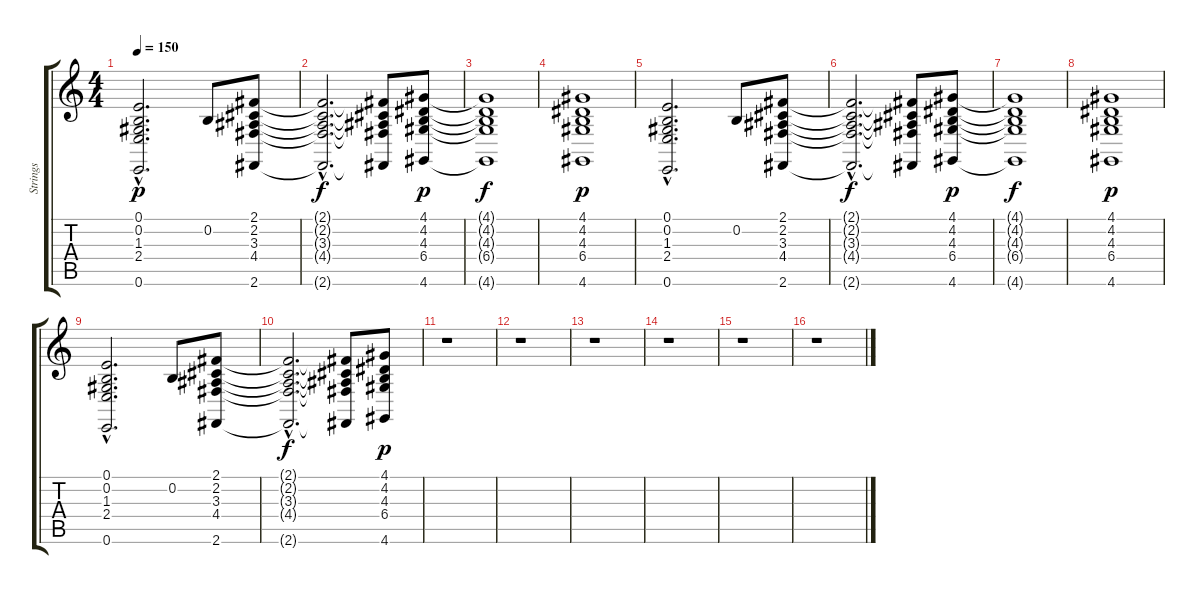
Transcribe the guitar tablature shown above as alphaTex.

\track ("Strings" "Strings") {instrument stringensemble1}
\staff {score tabs}
\tuning (E4 B3 G3 D3 A2 E2) {hide}
\ts (4 4)
\tempo 150
\clef g2
\ks c
(0.1{hac} 0.2{hac} 1.3{hac} 2.4{hac} 0.6{hac}).2{d dy p} 0.2.8 (2.1 2.2 3.3 4.4 2.6).8 |
(2.1{hac t} 2.2{hac t} 3.3{hac t} 4.4{hac t} 2.6{hac t}).2{d dy f} (2.1{t} 2.2{t} 3.3{t} 4.4{t} 2.6{t}).8 (4.1 4.2 4.3 6.4 4.6).8{dy p} |
(4.1{t} 4.2{t} 4.3{t} 6.4{t} 4.6{t}).1{dy f} |
(4.1 4.2 4.3 6.4 4.6).1{dy p} |
(0.1{hac} 0.2{hac} 1.3{hac} 2.4{hac} 0.6{hac}).2{d} 0.2.8 (2.1 2.2 3.3 4.4 2.6).8 |
(2.1{hac t} 2.2{hac t} 3.3{hac t} 4.4{hac t} 2.6{hac t}).2{d dy f} (2.1{t} 2.2{t} 3.3{t} 4.4{t} 2.6{t}).8 (4.1 4.2 4.3 6.4 4.6).8{dy p} |
(4.1{t} 4.2{t} 4.3{t} 6.4{t} 4.6{t}).1{dy f} |
(4.1 4.2 4.3 6.4 4.6).1{dy p} |
(0.1{hac} 0.2{hac} 1.3{hac} 2.4{hac} 0.6{hac}).2{d} 0.2.8 (2.1 2.2 3.3 4.4 2.6).8 |
(2.1{hac t} 2.2{hac t} 3.3{hac t} 4.4{hac t} 2.6{hac t}).2{d dy f} (2.1{t} 2.2{t} 3.3{t} 4.4{t} 2.6{t}).8 (4.1 4.2 4.3 6.4 4.6).8{dy p} |
r.1 |
r.1 |
r.1 |
r.1 |
r.1 |
r.1
